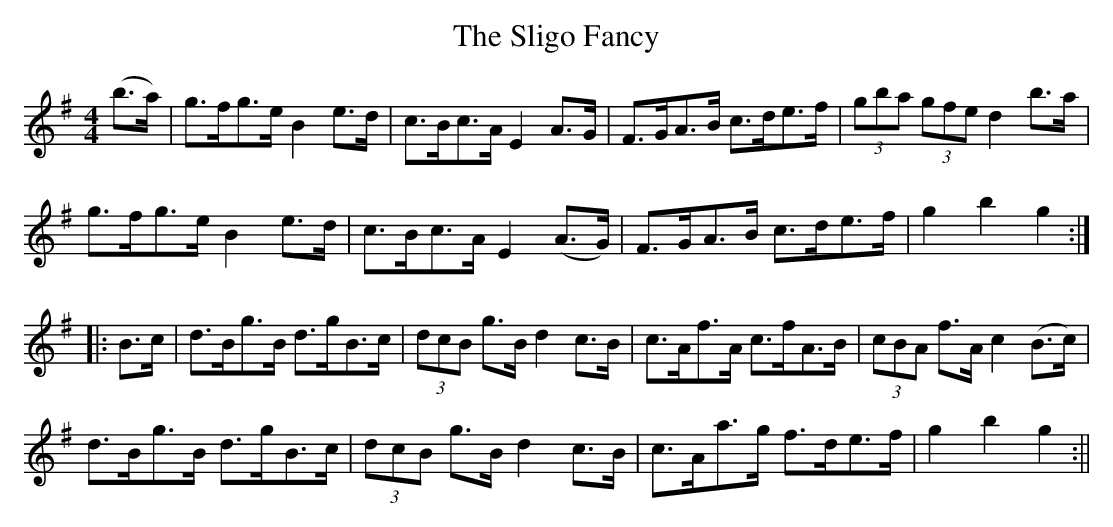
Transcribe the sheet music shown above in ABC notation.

X:1
T:Sligo Fancy, The
M:4/4
L:1/8
K:Gmaj
(b>a)| g>fg>e B2e>d|c>Bc>A E2A>G|F>GA>B c>de>f|(3gba (3gfe d2 b>a|
g>fg>e B2e>d|c>Bc>A E2 (A>G)|F>GA>B c>de>f|g2b2g2:|
|:B>c|d>Bg>B d>gB>c|(3dcB g>B d2 c>B|c>Af>A c>fA>B|(3cBA f>A c2 (B>c)|
d>Bg>B d>gB>c|(3dcB g>Bd2 c>B|c>Aa>g f>de>f|g2b2g2:||
